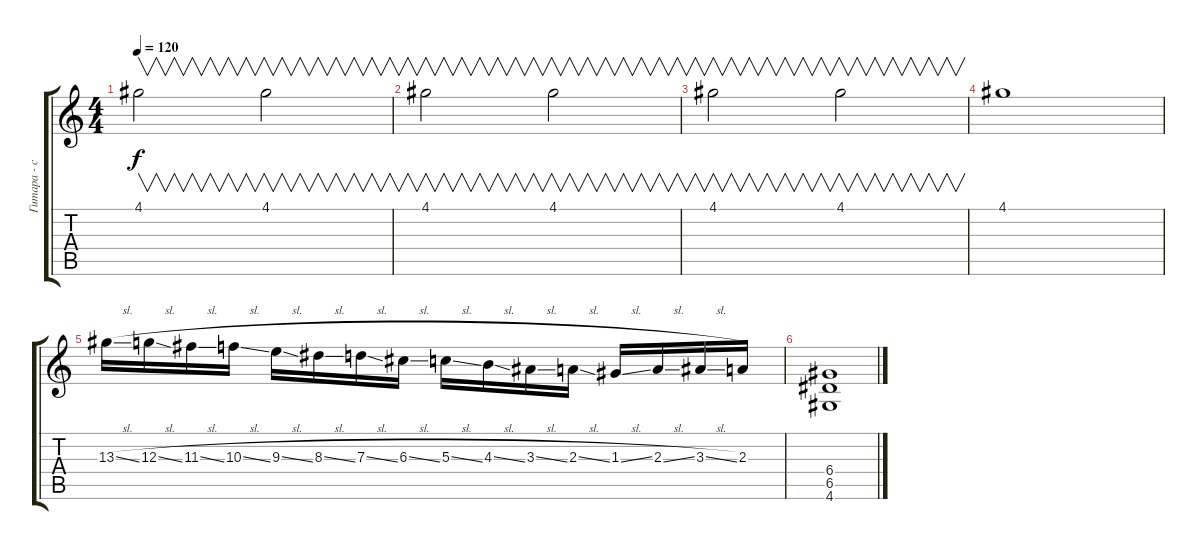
\track ("Гитара - соло" "Гитара - с") {instrument distortionguitar}
\staff {score tabs}
\tuning (E4 B3 G3 D3 A2 E2) {hide}
\ts (4 4)
\tempo 120
\clef g2
\ks c
4.1.2{v dy f} 4.1.2{v} |
4.1.2{v} 4.1.2{v} |
4.1.2{v} 4.1.2{v} |
4.1.1 |
13.3{sl}.16 12.3{sl}.16 11.3{sl}.16 10.3{sl}.16 9.3{sl}.16 8.3{sl}.16 7.3{sl}.16 6.3{sl}.16 5.3{sl}.16 4.3{sl}.16 3.3{sl}.16 2.3{sl}.16 1.3{sl}.16 2.3{sl}.16 3.3{sl}.16 2.3.16 |
(6.4 6.5 4.6).1
